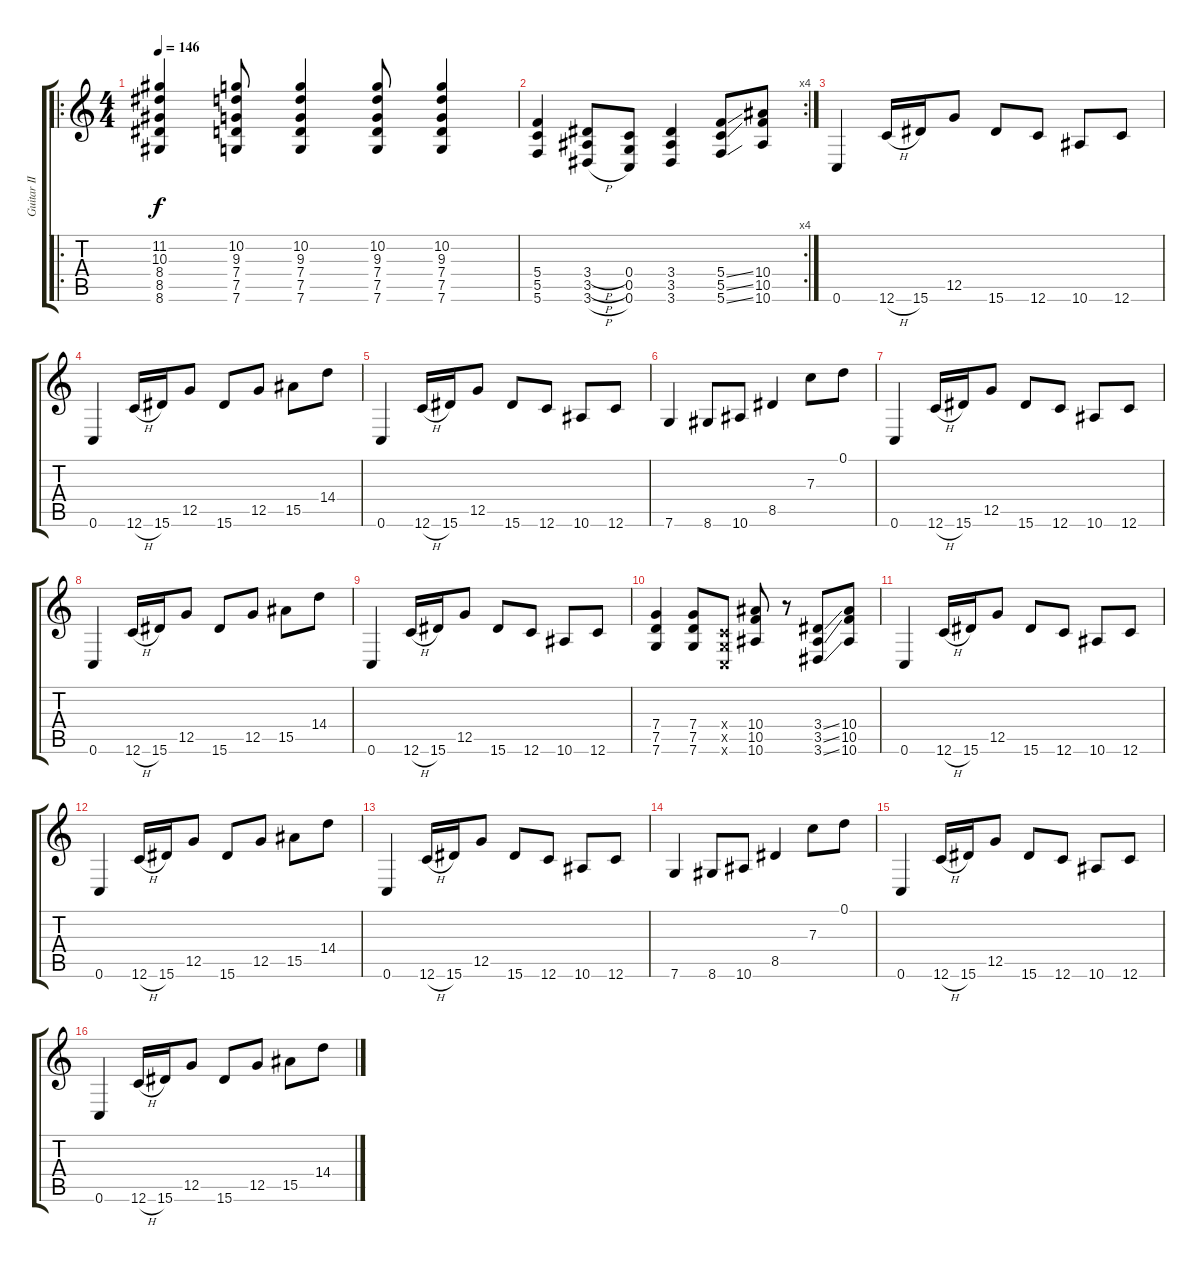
\track ("Guitar II" "Guitar II") {instrument distortionguitar}
\staff {score tabs}
\tuning (D4 A3 F3 C3 G2 C2) {hide}
\ro
\ts (4 4)
\tempo 146
\clef g2
\ks c
(11.2 10.3 8.4 8.5 8.6).4{dy f} (10.2 9.3 7.4 7.5 7.6).8 (10.2 9.3 7.4 7.5 7.6).4 (10.2 9.3 7.4 7.5 7.6).8 (10.2 9.3 7.4 7.5 7.6).4 |
\rc 4
(5.4 5.5 5.6).4 (3.4{h} 3.5{h} 3.6{h}).8 (0.4 0.5 0.6).8 (3.4 3.5 3.6).4 (5.4{ss} 5.5{ss} 5.6{ss}).8 (10.4 10.5 10.6).8 |
0.6.4 12.6{h}.16 15.6.16 12.5.8 15.6.8 12.6.8 10.6.8 12.6.8 |
0.6.4 12.6{h}.16 15.6.16 12.5.8 15.6.8 12.5.8 15.5.8 14.4.8 |
0.6.4 12.6{h}.16 15.6.16 12.5.8 15.6.8 12.6.8 10.6.8 12.6.8 |
7.6.4 8.6.8 10.6.8 8.5.4 7.3.8 0.1.8 |
0.6.4 12.6{h}.16 15.6.16 12.5.8 15.6.8 12.6.8 10.6.8 12.6.8 |
0.6.4 12.6{h}.16 15.6.16 12.5.8 15.6.8 12.5.8 15.5.8 14.4.8 |
0.6.4 12.6{h}.16 15.6.16 12.5.8 15.6.8 12.6.8 10.6.8 12.6.8 |
(7.4 7.5 7.6).4 (7.4 7.5 7.6).8 (0.4{x} 0.5{x} 0.6{x}).8 (10.4 10.5 10.6).8 r.8 (3.4{ss} 3.5{ss} 3.6{ss}).8 (10.4 10.5 10.6).8 |
0.6.4 12.6{h}.16 15.6.16 12.5.8 15.6.8 12.6.8 10.6.8 12.6.8 |
0.6.4 12.6{h}.16 15.6.16 12.5.8 15.6.8 12.5.8 15.5.8 14.4.8 |
0.6.4 12.6{h}.16 15.6.16 12.5.8 15.6.8 12.6.8 10.6.8 12.6.8 |
7.6.4 8.6.8 10.6.8 8.5.4 7.3.8 0.1.8 |
0.6.4 12.6{h}.16 15.6.16 12.5.8 15.6.8 12.6.8 10.6.8 12.6.8 |
0.6.4 12.6{h}.16 15.6.16 12.5.8 15.6.8 12.5.8 15.5.8 14.4.8
